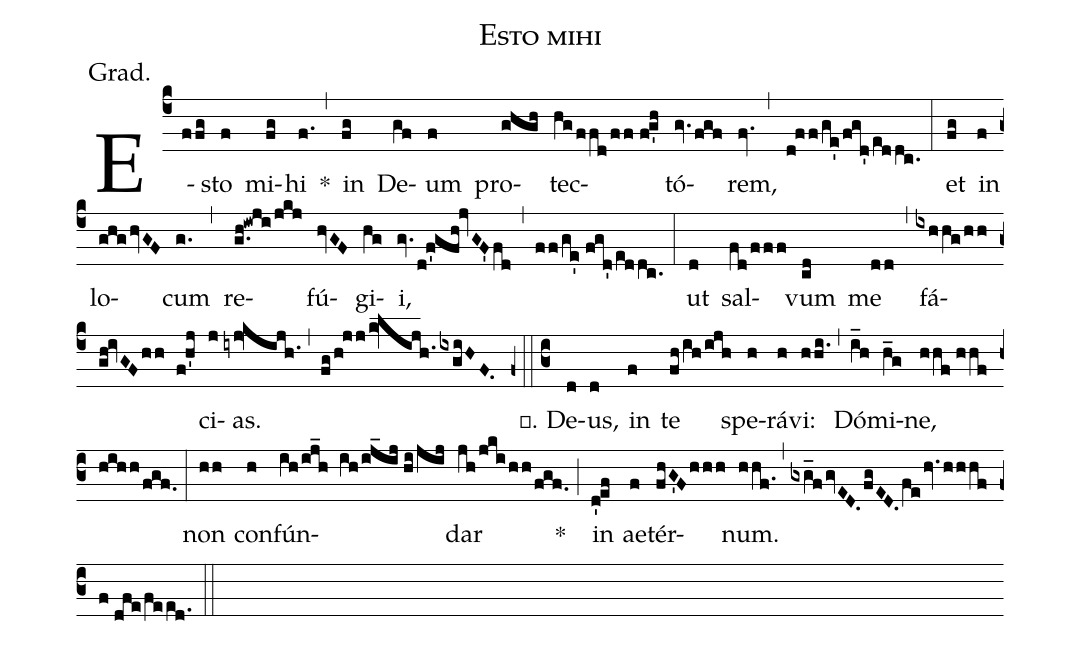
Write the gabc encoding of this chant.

name:Esto mihi;
annotation:Grad.;
mode:5;
office-part:Gradual;
%%
(c4) E-(ffg)sto(f) mi(fg)hi(f.) *(,)
in(fg) De(gf)um(f) pro(ghgh)tec(hg/ffd/ff//f!g'h)tó(gv.fgf)rem,(fv.) (,)
(d!ff/ge'/fgd'/eddc.) (:)
et(fg) in(f) lo(ghg/hvGF)cum(g.) (,)
re(g.h!iwji/jkj)fú(hvGF)gi(hg)i,(gv./d!f'gfh!jvGF'/fd) (,)
(ff/ge'//fgd'/eddc.) (:)
ut(d) sal(fd/fff)vum(cd) me(dd) (,)
fá(ixhhg/hh//gh!ivGF/hh f!h'j)ci(j)as.(iyj!kijh.) (,)
(fg/h!jj/k!lijh./ixgiHF.) (z0::c3)
℣. De(d)us,(d) in(f) te(fh/ih/ijh) spe(h)rá(h)vi:(hhi.) (,)
Dó(i_h)mi(h_g)ne,(hhf//hhf//hihh/fgf.) (:)
non(hh) con(h)fún(ih/ij_h ih/ij_ij//hi/jij)dar(jh/jki/hh/fgf.) *(;)
in(d'!ef) ae(f)tér(fhG'F/hhh)num.(hhf.) (,)
(gxg_f/gvED./fgED./fe/hv.hhhff//dfe/feed.) (::)
